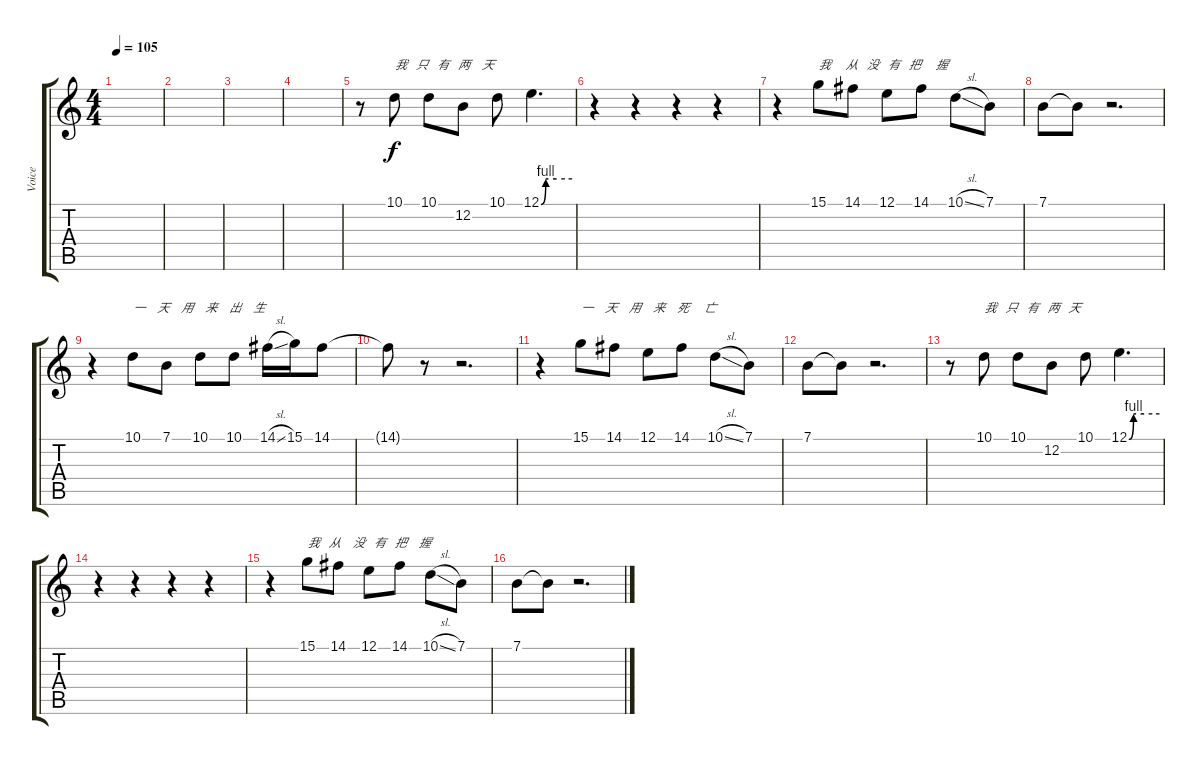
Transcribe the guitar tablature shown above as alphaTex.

\track ("Voice" "Voice") {instrument flute}
\staff {score tabs}
\tuning (E4 B3 G3 D3 A2 E2) {hide}
\ts (4 4)
\tempo 105
\clef g2
\ks c
|
|
|
|
r.8 10.1.8{txt "我   只   有   两    天"} 10.1.8 12.2.8 10.1.8 12.1{be (custom 0 0 9 4 14 4 30 4 60 4)}.4{d} |
r.4 r.4 r.4 r.4 |
r.4 15.1.8{txt "我     从   没   有   把     握"} 14.1.8 12.1.8 14.1.8 10.1{sl}.8 7.1.8 |
7.1.8 7.1{t}.8 r.2{d} |
r.4 10.1.8{txt "一    天    用    来    出    生"} 7.1.8 10.1.8 10.1.8 14.1{sl}.16 15.1.16 14.1.8 |
14.1{t}.8 r.8 r.2{d} |
r.4 15.1.8{txt "一    天    用    来    死     亡"} 14.1.8 12.1.8 14.1.8 10.1{sl}.8 7.1.8 |
7.1.8 7.1{t}.8 r.2{d} |
r.8 10.1.8{txt "我   只   有   两   天"} 10.1.8 12.2.8 10.1.8 12.1{be (custom 0 0 9 4 14 4 30 4 60 4)}.4{d} |
r.4 r.4 r.4 r.4 |
r.4 15.1.8{txt "我   从    没   有   把    握"} 14.1.8 12.1.8 14.1.8 10.1{sl}.8 7.1.8 |
7.1.8 7.1{t}.8 r.2{d}
